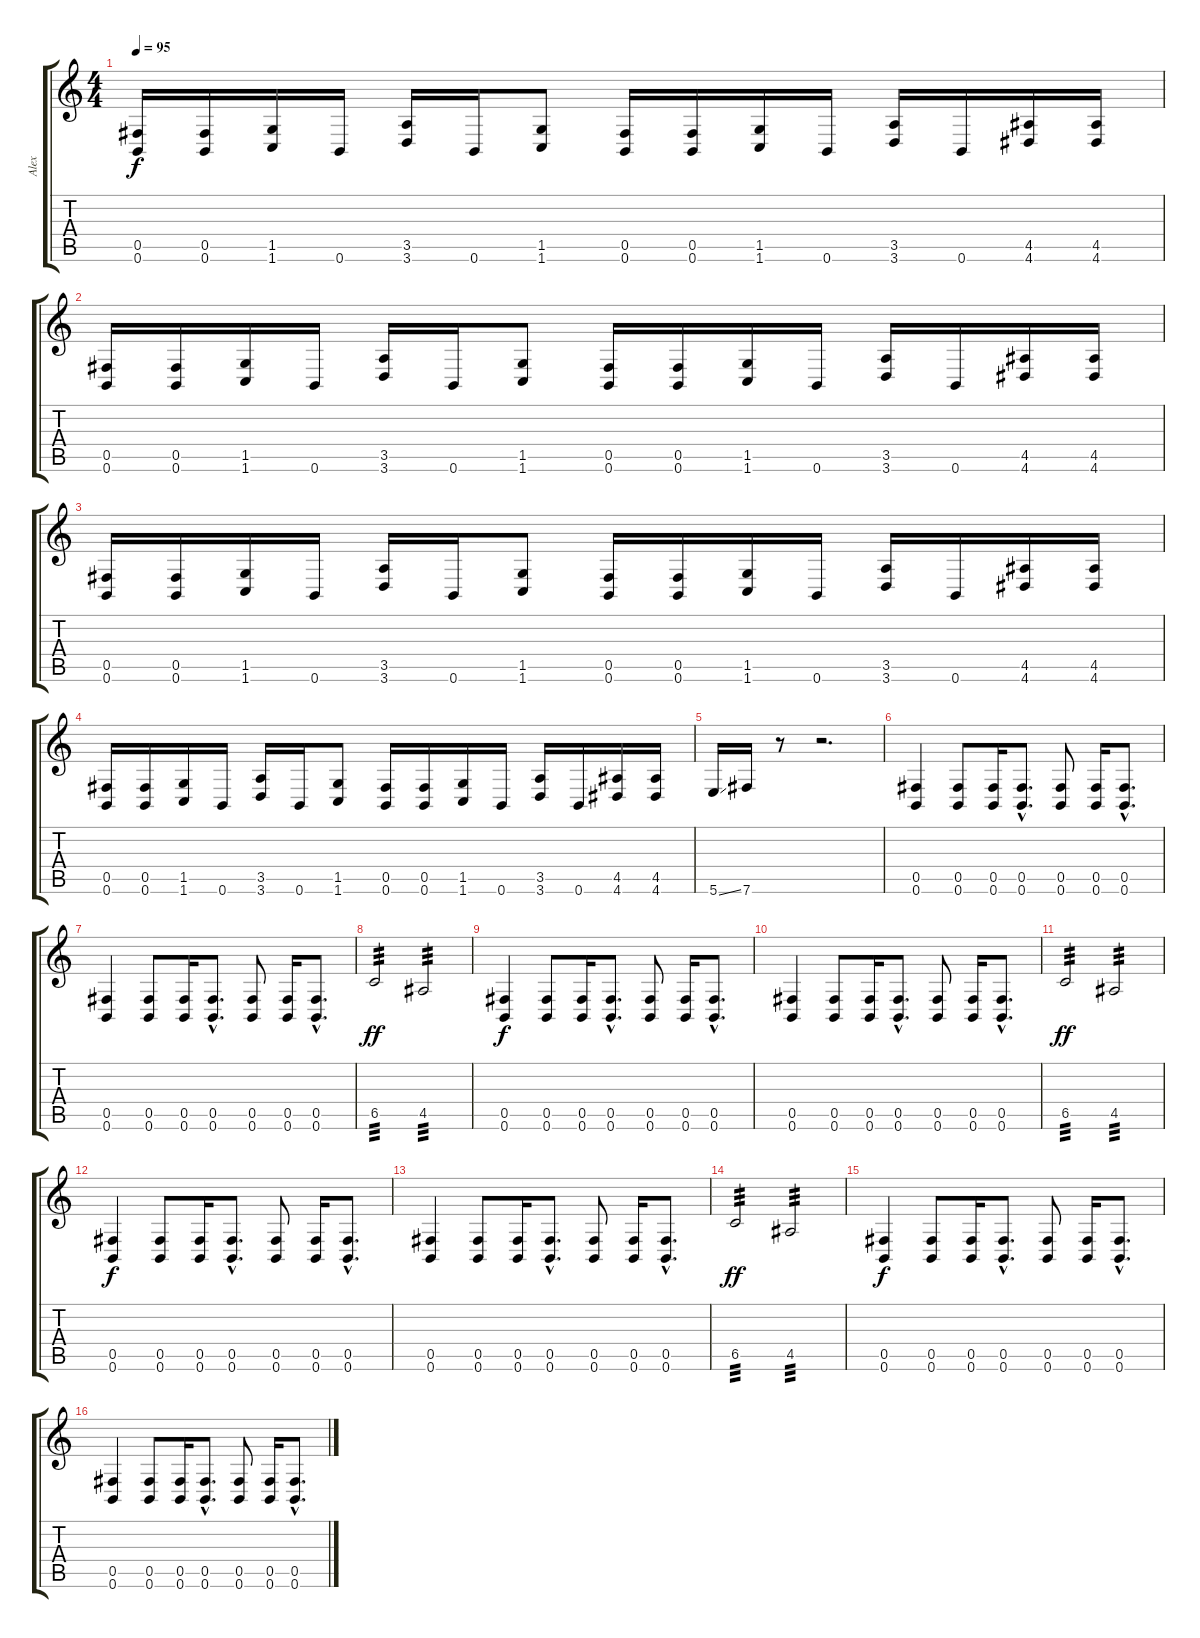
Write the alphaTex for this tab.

\track ("Alex" "Alex") {instrument distortionguitar}
\staff {score tabs}
\tuning (Db4 Ab3 E3 B2 Gb2 B1) {hide}
\ts (4 4)
\tempo 95
\clef g2
\ks c
(0.5 0.6).16{dy f} (0.5 0.6).16 (1.5 1.6).16 0.6.16 (3.5 3.6).16 0.6.16 (1.5 1.6).8 (0.5 0.6).16 (0.5 0.6).16 (1.5 1.6).16 0.6.16 (3.5 3.6).16 0.6.16 (4.5 4.6).16 (4.5 4.6).16 |
(0.5 0.6).16 (0.5 0.6).16 (1.5 1.6).16 0.6.16 (3.5 3.6).16 0.6.16 (1.5 1.6).8 (0.5 0.6).16 (0.5 0.6).16 (1.5 1.6).16 0.6.16 (3.5 3.6).16 0.6.16 (4.5 4.6).16 (4.5 4.6).16 |
(0.5 0.6).16 (0.5 0.6).16 (1.5 1.6).16 0.6.16 (3.5 3.6).16 0.6.16 (1.5 1.6).8 (0.5 0.6).16 (0.5 0.6).16 (1.5 1.6).16 0.6.16 (3.5 3.6).16 0.6.16 (4.5 4.6).16 (4.5 4.6).16 |
(0.5 0.6).16 (0.5 0.6).16 (1.5 1.6).16 0.6.16 (3.5 3.6).16 0.6.16 (1.5 1.6).8 (0.5 0.6).16 (0.5 0.6).16 (1.5 1.6).16 0.6.16 (3.5 3.6).16 0.6.16 (4.5 4.6).16 (4.5 4.6).16 |
5.6{ss}.16 7.6.16 r.8 r.2{d} |
(0.5 0.6).4 (0.5 0.6).8 (0.5 0.6).16 (0.5{hac} 0.6{hac}).8{d} (0.5 0.6).8 (0.5 0.6).16 (0.5{hac} 0.6{hac}).8{d} |
(0.5 0.6).4 (0.5 0.6).8 (0.5 0.6).16 (0.5{hac} 0.6{hac}).8{d} (0.5 0.6).8 (0.5 0.6).16 (0.5{hac} 0.6{hac}).8{d} |
6.5.2{tp 3 dy ff} 4.5.2{tp 3} |
(0.5 0.6).4{dy f} (0.5 0.6).8 (0.5 0.6).16 (0.5{hac} 0.6{hac}).8{d} (0.5 0.6).8 (0.5 0.6).16 (0.5{hac} 0.6{hac}).8{d} |
(0.5 0.6).4 (0.5 0.6).8 (0.5 0.6).16 (0.5{hac} 0.6{hac}).8{d} (0.5 0.6).8 (0.5 0.6).16 (0.5{hac} 0.6{hac}).8{d} |
6.5.2{tp 3 dy ff} 4.5.2{tp 3} |
(0.5 0.6).4{dy f} (0.5 0.6).8 (0.5 0.6).16 (0.5{hac} 0.6{hac}).8{d} (0.5 0.6).8 (0.5 0.6).16 (0.5{hac} 0.6{hac}).8{d} |
(0.5 0.6).4 (0.5 0.6).8 (0.5 0.6).16 (0.5{hac} 0.6{hac}).8{d} (0.5 0.6).8 (0.5 0.6).16 (0.5{hac} 0.6{hac}).8{d} |
6.5.2{tp 3 dy ff} 4.5.2{tp 3} |
(0.5 0.6).4{dy f} (0.5 0.6).8 (0.5 0.6).16 (0.5{hac} 0.6{hac}).8{d} (0.5 0.6).8 (0.5 0.6).16 (0.5{hac} 0.6{hac}).8{d} |
(0.5 0.6).4 (0.5 0.6).8 (0.5 0.6).16 (0.5{hac} 0.6{hac}).8{d} (0.5 0.6).8 (0.5 0.6).16 (0.5{hac} 0.6{hac}).8{d}
